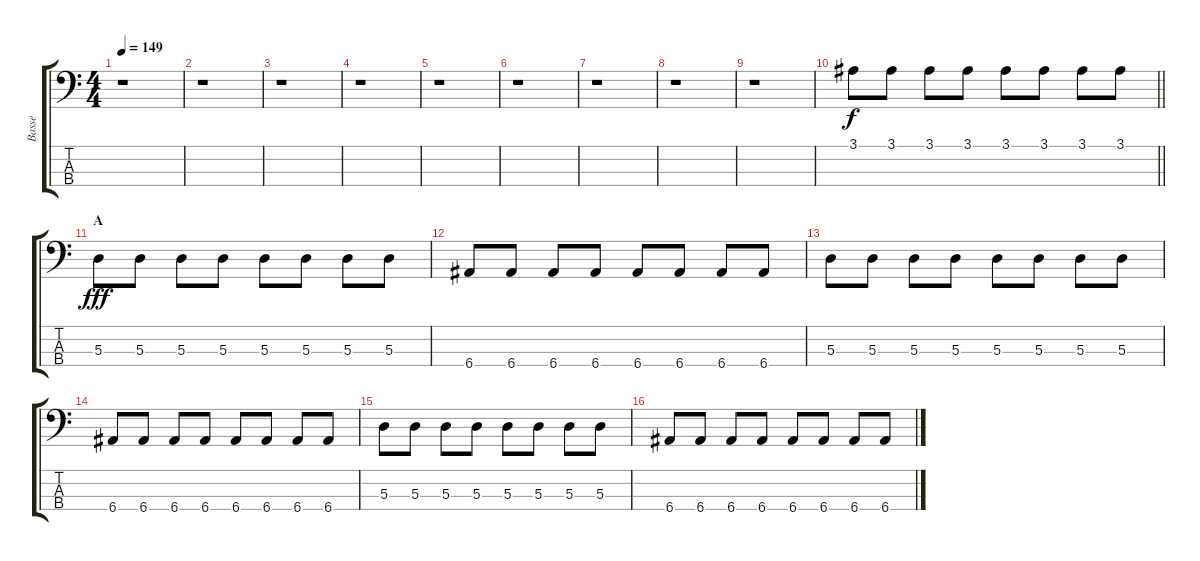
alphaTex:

\track ("Basse" "Basse") {instrument electricbassfinger}
\staff {score tabs}
\tuning (G2 D2 A1 E1) {hide}
\ts (4 4)
\tempo 149
\clef f4
\ks c
r.1{dy f instrument electricbassfinger} |
r.1 |
r.1 |
r.1 |
r.1 |
r.1 |
r.1 |
r.1 |
r.1 |
\barLineRight lightlight
3.1.8 3.1.8 3.1.8 3.1.8 3.1.8 3.1.8 3.1.8 3.1.8 |
\section ("" "A")
5.3.8{dy fff} 5.3.8 5.3.8 5.3.8 5.3.8 5.3.8 5.3.8 5.3.8 |
6.4.8 6.4.8 6.4.8 6.4.8 6.4.8 6.4.8 6.4.8 6.4.8 |
5.3.8 5.3.8 5.3.8 5.3.8 5.3.8 5.3.8 5.3.8 5.3.8 |
6.4.8 6.4.8 6.4.8 6.4.8 6.4.8 6.4.8 6.4.8 6.4.8 |
5.3.8 5.3.8 5.3.8 5.3.8 5.3.8 5.3.8 5.3.8 5.3.8 |
6.4.8 6.4.8 6.4.8 6.4.8 6.4.8 6.4.8 6.4.8 6.4.8
